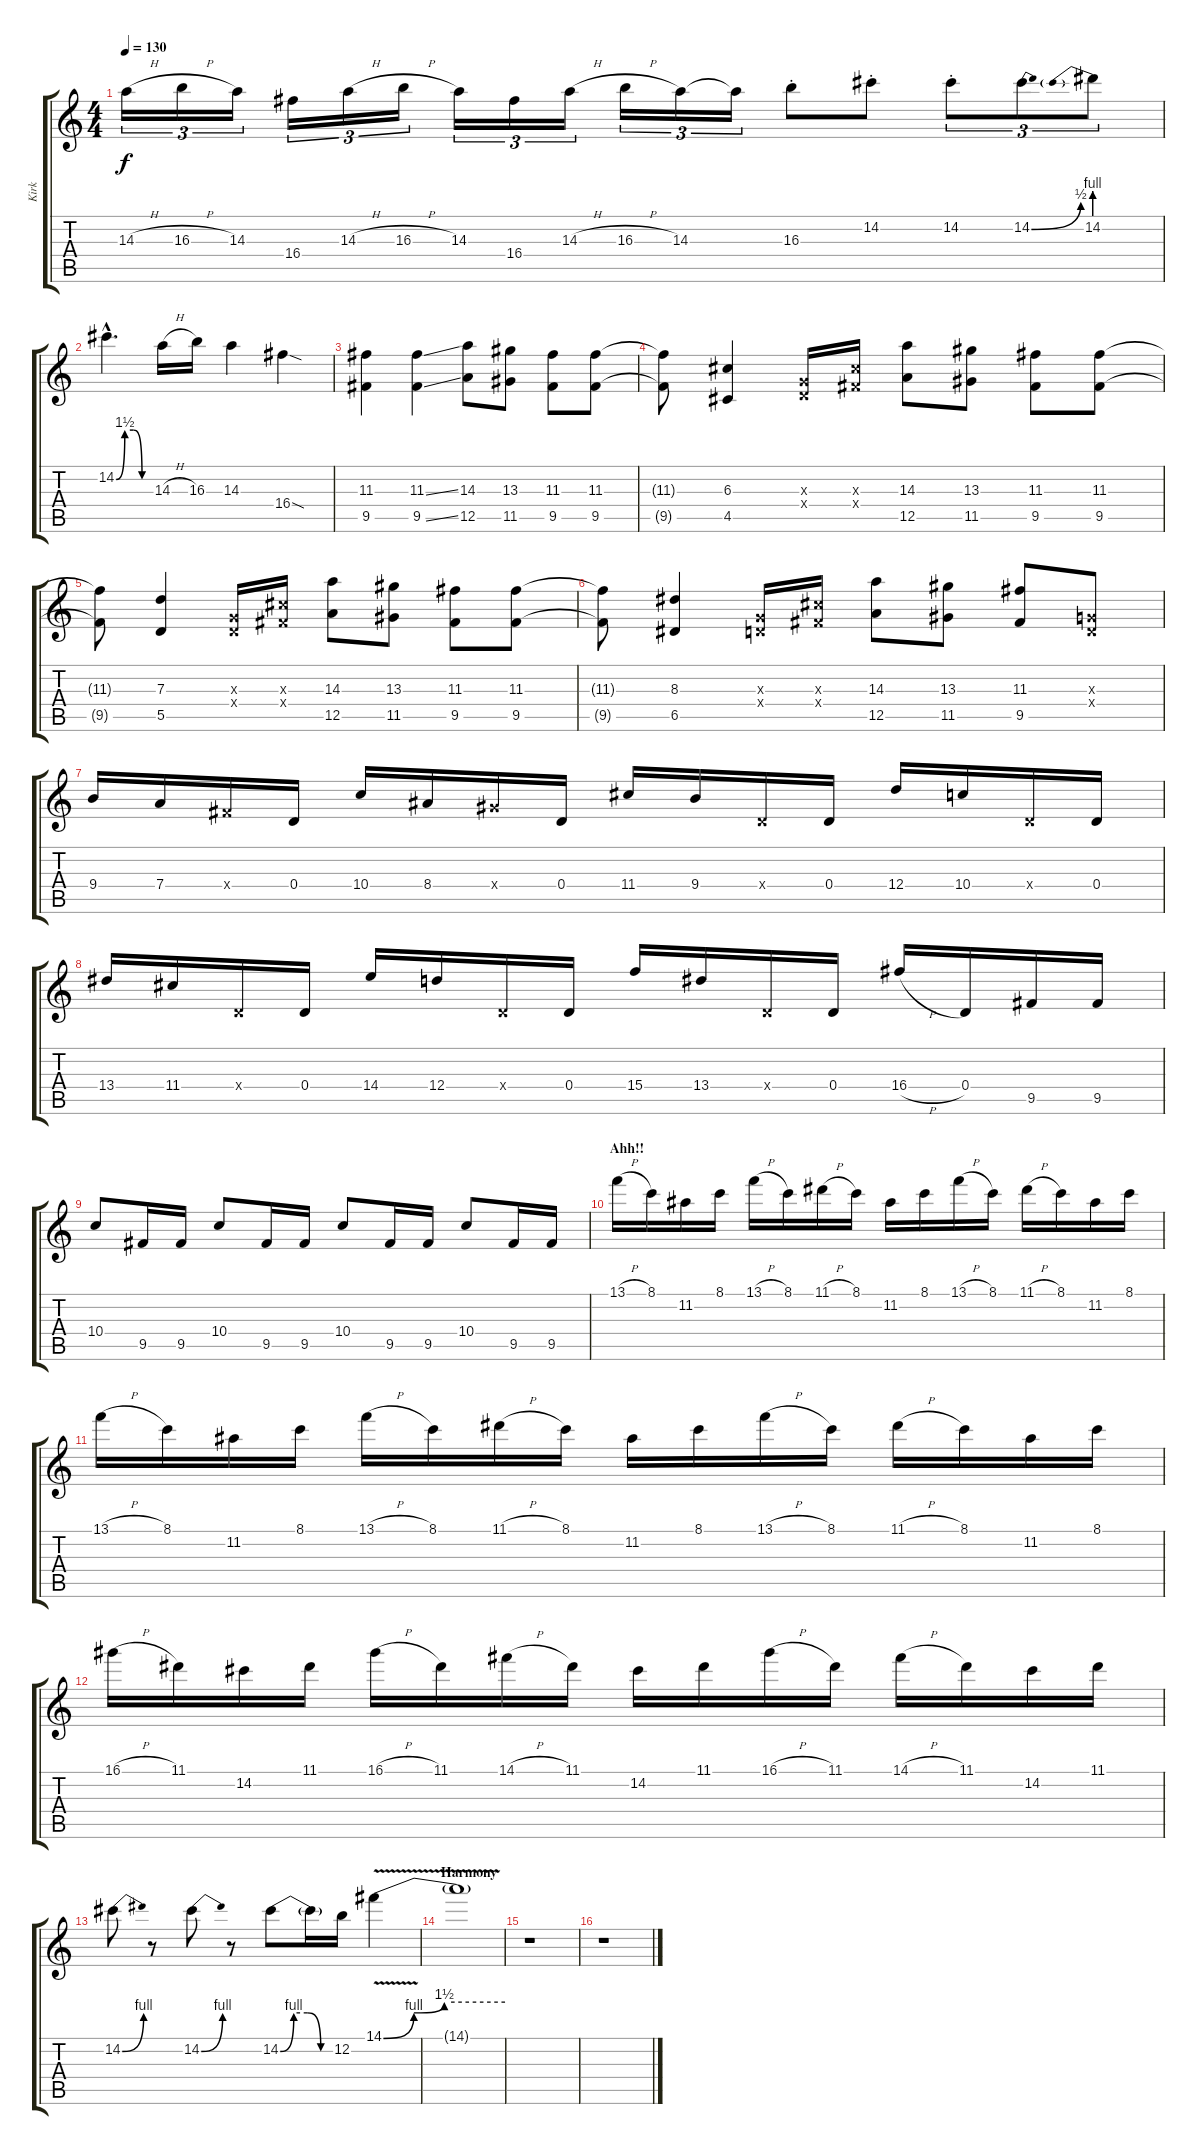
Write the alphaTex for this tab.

\track ("Kirk" "Kirk") {instrument distortionguitar}
\staff {score tabs}
\tuning (E4 B3 G3 D3 A2 E2) {hide}
\ts (4 4)
\tempo 130
\clef g2
\ks c
14.3{h}.16{tu (3 2) dy f} 16.3{h}.16{tu (3 2)} 14.3.16{tu (3 2)} 16.4.16{tu (3 2)} 14.3{h}.16{tu (3 2)} 16.3{h}.16{tu (3 2)} 14.3.16{tu (3 2)} 16.4.16{tu (3 2)} 14.3{h}.16{tu (3 2)} 16.3{h}.16{tu (3 2)} 14.3.16{tu (3 2)} 14.3{t}.16{tu (3 2)} 16.3{st}.8 14.2{st}.8 14.2{st}.8{tu (3 2)} 14.2{be (bend 0 0 60 2)}.8{tu (3 2)} 14.2{be (prebend 0 4 60 4)}.8{tu (3 2)} |
14.2{be (custom 0 0 15 6 30 6 45 0 60 0) hac}.4{d} 14.3{h}.16 16.3.16 14.3.4 16.4{sod}.4 |
(11.3 9.5).4 (11.3{ss} 9.5{ss}).4 (14.3 12.5).8 (13.3 11.5).8 (11.3 9.5).8 (11.3 9.5).8 |
(11.3{t} 9.5{t}).8 (6.3 4.5).4 (0.3{x} 0.4{x}).16 (6.3{x} 4.4{x}).16 (14.3 12.5).8 (13.3 11.5).8 (11.3 9.5).8 (11.3 9.5).8 |
(11.3{t} 9.5{t}).8 (7.3 5.5).4 (0.3{x} 0.4{x}).16 (6.3{x} 4.4{x}).16 (14.3 12.5).8 (13.3 11.5).8 (11.3 9.5).8 (11.3 9.5).8 |
(11.3{t} 9.5{t}).8 (8.3 6.5).4 (0.3{x} 0.4{x}).16 (6.3{x} 4.4{x}).16 (14.3 12.5).8 (13.3 11.5).8 (11.3 9.5).8 (0.3{x} 0.4{x}).8 |
9.4.16 7.4.16 4.4{x}.16 0.4.16 10.4.16 8.4.16 6.4{x}.16 0.4.16 11.4.16 9.4.16 0.4{x}.16 0.4.16 12.4.16 10.4.16 0.4{x}.16 0.4.16 |
13.4.16 11.4.16 0.4{x}.16 0.4.16 14.4.16 12.4.16 0.4{x}.16 0.4.16 15.4.16 13.4.16 0.4{x}.16 0.4.16 16.4{h}.16 0.4.16 9.5.16 9.5.16 |
10.4.8 9.5.16 9.5.16 10.4.8 9.5.16 9.5.16 10.4.8 9.5.16 9.5.16 10.4.8 9.5.16 9.5.16 |
\section ("" "Ahh!!")
13.1{h}.16 8.1.16 11.2.16 8.1.16 13.1{h}.16 8.1.16 11.1{h}.16 8.1.16 11.2.16 8.1.16 13.1{h}.16 8.1.16 11.1{h}.16 8.1.16 11.2.16 8.1.16 |
13.1{h}.16 8.1.16 11.2.16 8.1.16 13.1{h}.16 8.1.16 11.1{h}.16 8.1.16 11.2.16 8.1.16 13.1{h}.16 8.1.16 11.1{h}.16 8.1.16 11.2.16 8.1.16 |
16.1{h}.16 11.1.16 14.2.16 11.1.16 16.1{h}.16 11.1.16 14.1{h}.16 11.1.16 14.2.16 11.1.16 16.1{h}.16 11.1.16 14.1{h}.16 11.1.16 14.2.16 11.1.16 |
14.2{be (bend 0 0 60 4)}.8 r.8 14.2{be (bend 0 0 60 4)}.8 r.8 14.2{be (custom 0 0 15 4 30 4 45 0 60 0)}.8 14.2{t}.16 12.2.16 14.1{be (custom 0 0 15 4 30 6 60 6) v}.4 |
\section ("" "Harmony")
14.1{t}.1 |
r.1 |
r.1
